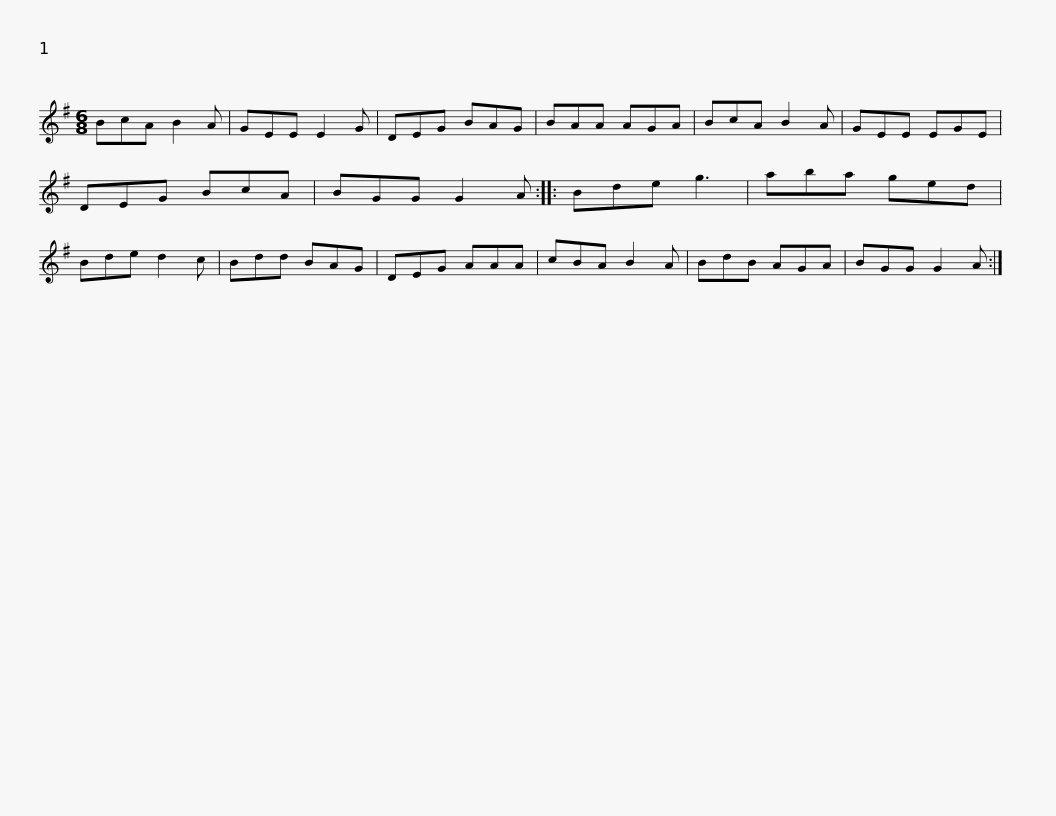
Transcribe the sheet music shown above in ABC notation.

X:1
L:1/8
M:6/8
I:linebreak $
K:G
V:1 treble
V:1
 BcA B2 A | GEE E2 G | DEG BAG | BAA AGA | BcA B2 A | %5
 GEE EGE | DEG BcA |$ BGG G2 A :: Bde g3 | aba ged | %10
 Bde d2 c | Bdd BAG | DEG AAA | cBA B2 A |$ BdB AGA | %15
 BGG G2 A :| %16
